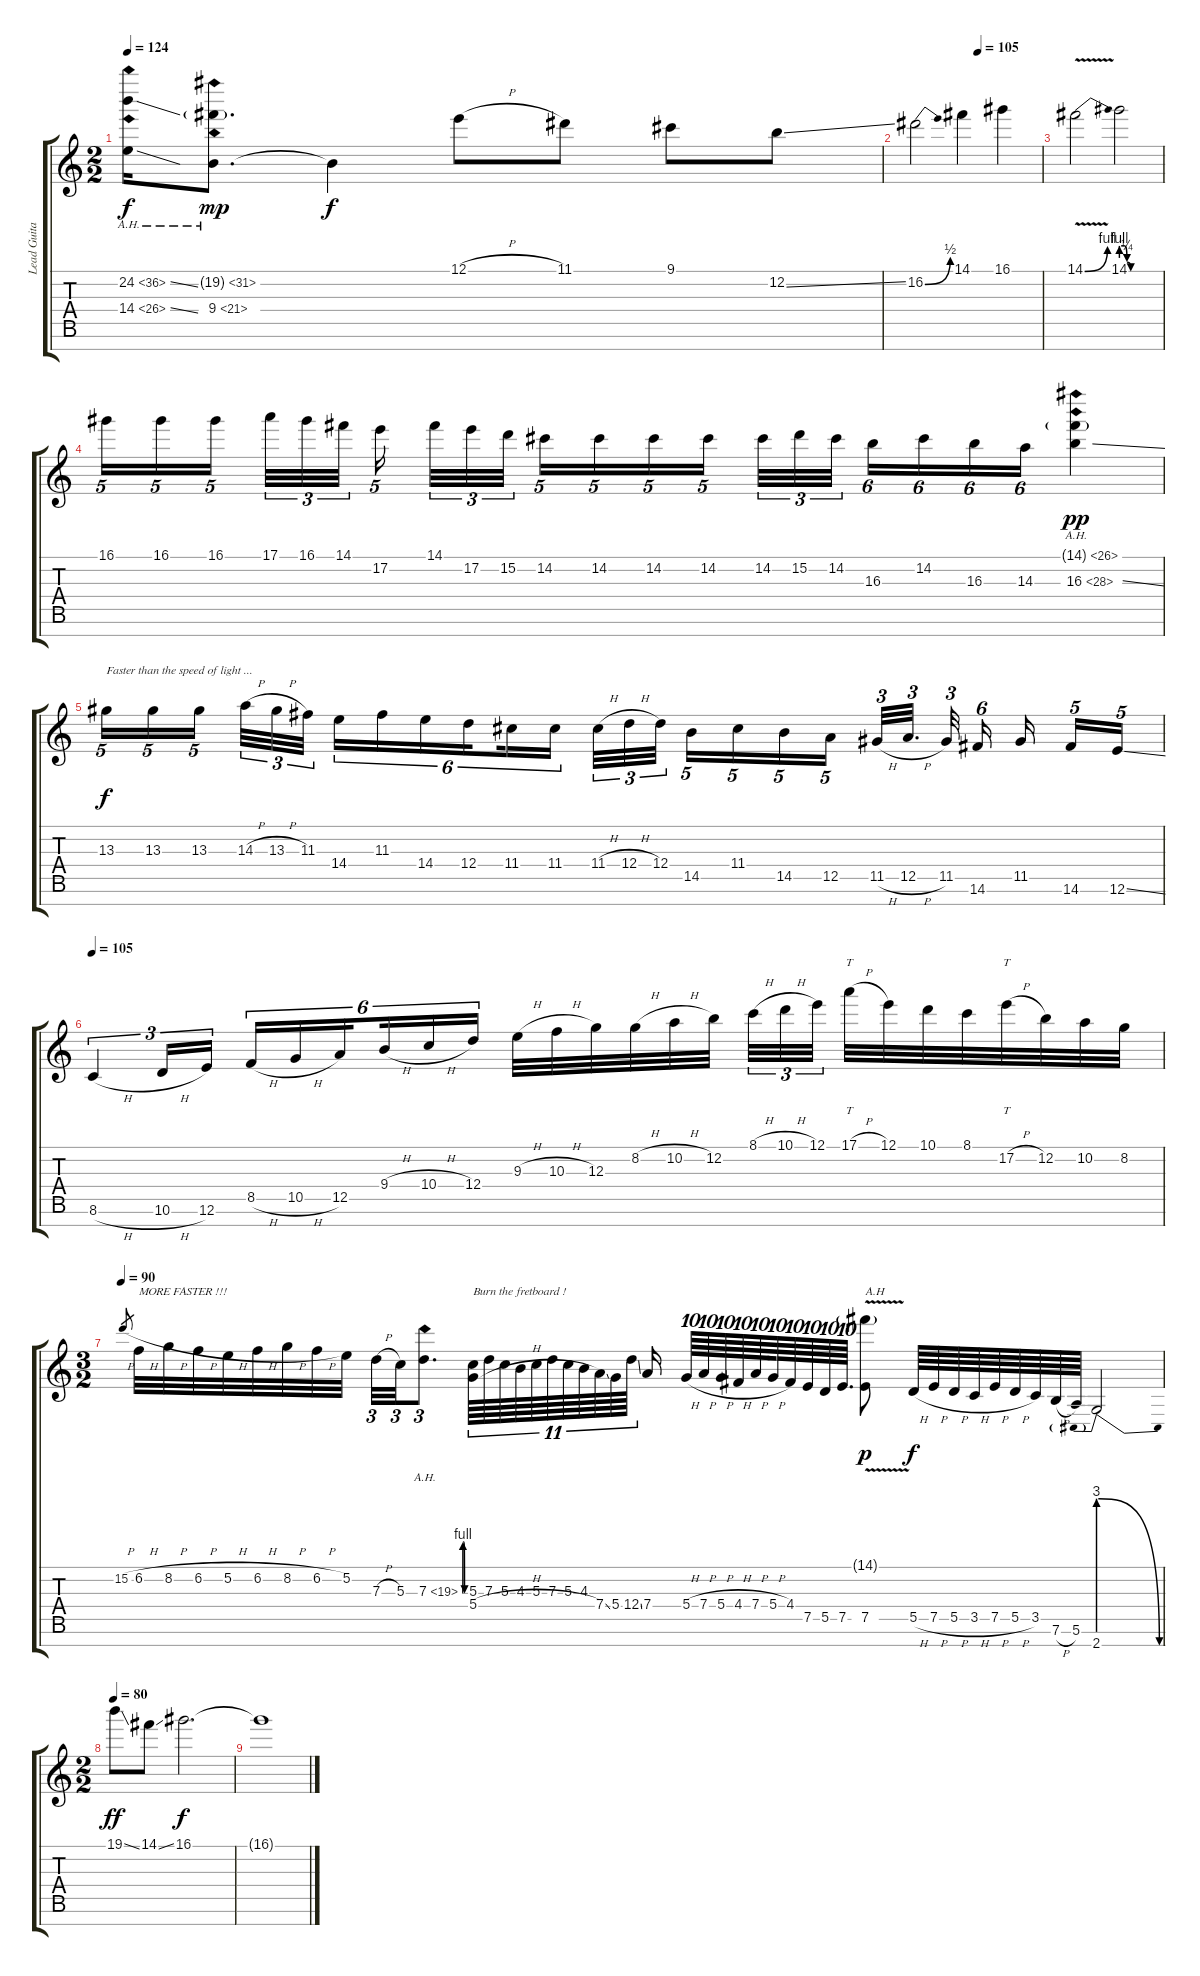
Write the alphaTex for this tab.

\track ("Lead Guitar I" "Lead Guita") {instrument distortionguitar}
\staff {score tabs}
\tuning (E4 B3 G3 D3 A2 E2 B1) {hide}
\ts (2 2)
\tempo 124
\clef g2
\ks c
(24.2{ah 12 ss} 14.4{ah 12 ss}).16{dy f} (19.2{ah 12 g} 9.4{ah 12}).8{d dy mp} 9.4{t}.4{dy f} 12.1{h}.8 11.1.8 9.1.8 12.2{ss}.8 |
\tempo (105 0.5)
16.2{be (bend 0 0 60 2)}.2 14.1.4 16.1.4 |
14.1{be (bend 0 0 60 4) v}.2 14.1{be (custom 0 4 5 4 9 1 15 0 40 0 60 0)}.2 |
16.1.16{tu (5 4)} 16.1.16{tu (5 4)} 16.1.16{tu (5 4)} 17.1.32{tu (3 2)} 16.1.32{tu (3 2)} 14.1.32{tu (3 2)} 17.2.16{tu (5 4)} 14.1.32{tu (3 2)} 17.2.32{tu (3 2)} 15.2.32{tu (3 2) beam splitsecondary} 14.2.16{tu (5 4)} 14.2.16{tu (5 4)} 14.2.16{tu (5 4)} 14.2.16{tu (5 4)} 14.2.32{tu (3 2)} 15.2.32{tu (3 2)} 14.2.32{tu (3 2)} 16.3.16{tu (6 4)} 14.2.16{tu (6 4)} 16.3.16{tu (6 4)} 14.3.16{tu (6 4)} (14.1{ah 12 g} 16.3{ah 12 ss}).4{dy pp} |
13.3.16{tu (5 4) txt "Faster than the speed of light ..." dy f} 13.3.16{tu (5 4)} 13.3.16{tu (5 4)} 14.3{h}.32{tu (3 2)} 13.3{h}.32{tu (3 2)} 11.3.32{tu (3 2)} 14.4.16{tu (6 4)} 11.3.16{tu (6 4)} 14.4.16{tu (6 4)} 12.4.16{tu (6 4) beam splitsecondary} 11.4.16{tu (6 4)} 11.4.16{tu (6 4)} 11.4{h}.32{tu (3 2)} 12.4{h}.32{tu (3 2)} 12.4.32{tu (3 2)} 14.5.16{tu (5 4)} 11.4.16{tu (5 4)} 14.5.16{tu (5 4)} 12.5.16{tu (5 4)} 11.5{h}.32{tu (3 2)} 12.5{h}.32{d tu (3 2)} 11.5.32{tu (3 2)} 14.6.16{tu (6 4) beam splitsecondary} 11.5.16{beam splitsecondary} 14.6.16{tu (5 4)} 12.6{ss}.16{tu (5 4)} |
\tempo 105
8.6{h}.4{tu (3 2)} 10.6{h}.16{tu (3 2)} 12.6.16{tu (3 2) beam splitsecondary} 8.5{h}.16{tu (6 4)} 10.5{h}.16{tu (6 4)} 12.5.16{tu (6 4) beam splitsecondary} 9.4{h}.16{tu (6 4)} 10.4{h}.16{tu (6 4)} 12.4.16{tu (6 4)} 9.3{h}.32 10.3{h}.32 12.3.32 8.2{h}.32 10.2{h}.32 12.2.32{beam splitsecondary} 8.1{h}.32{tu (3 2)} 10.1{h}.32{tu (3 2)} 12.1.32{tu (3 2) beam splitsecondary} 17.1{h}.32{tt} 12.1.32 10.1.32 8.1.32 17.2{h}.32{tt} 12.2.32 10.2.32 8.2.32 |
\ts (3 2)
\tempo 90
15.2{h}.8{gr} 6.2{h}.32{txt "MORE FASTER !!!"} 8.2{h}.32 6.2{h}.32 5.2{h}.32 6.2{h}.32 8.2{h}.32 6.2{h}.32 5.2.32{beam splitsecondary} 7.3{h}.32{tu (3 2)} 5.3.32{tu (3 2)} 7.3{be (custom 0 0 4 4 15 4 30 4 45 0 60 0) ah 12}.8{d tu (3 2)} (5.3 5.4{h}).64{tu (11 8) txt "Burn the fretboard !"} 7.3.64{tu (11 8)} 5.3.64{tu (11 8)} 4.3.64{tu (11 8)} 5.3.64{tu (11 8)} 7.3.64{tu (11 8)} 5.3.64{tu (11 8)} 4.3.64{tu (11 8)} 7.4{ss}.64{tu (11 8)} 5.4.64{tu (11 8)} 12.4{ss}.64{tu (11 8) beam splitsecondary} 7.4.16{beam splitsecondary} 5.4{h}.64{tu (10 8)} 7.4{h}.64{tu (10 8)} 5.4{h}.64{tu (10 8)} 4.4{h}.64{tu (10 8)} 7.4{h}.64{tu (10 8) beam splitsecondary} 5.4{h}.64{tu (10 8)} 4.4.64{tu (10 8)} 7.5.64{tu (10 8)} 5.5.64{tu (10 8)} 7.5.64{d tu (10 8)} (14.1{v g} 7.5{v}).8{txt "A.H" dy p} 5.5{h}.64{dy f} 7.5{h}.64 5.5{h}.64 3.5{h}.64 7.5{h}.64 5.5{h}.64 3.5.64 7.6{h}.64 5.6.64 2.7{be (prebendrelease 0 12 60 0)}.2 |
\ts (2 2)
\tempo 80
19.1{ss}.8{dy ff} 14.1{ss}.8 16.1.2{d dy f} |
16.1{t}.1
